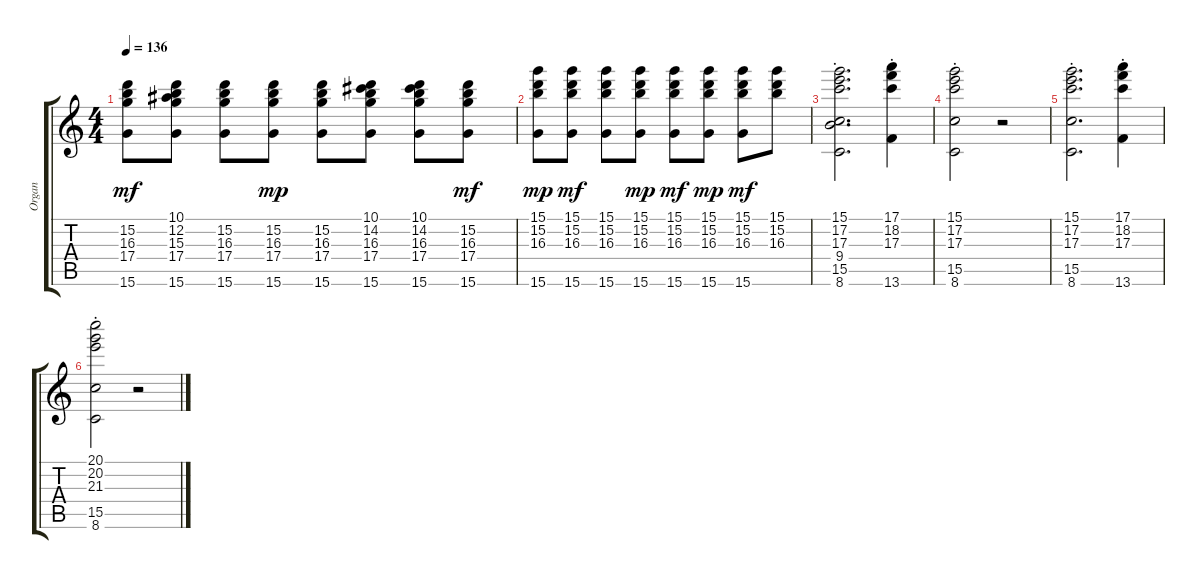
\track ("Organ" "Organ") {instrument overdrivenguitar}
\staff {score tabs}
\tuning (E4 B3 G3 D3 A2 E2) {hide}
\ts (4 4)
\tempo 136
\clef g2
\ks c
(15.2 16.3 17.4 15.6).8{dy mf} (10.1 12.2 15.3 17.4 15.6).8 (15.2 16.3 17.4 15.6).8 (15.2 16.3 17.4 15.6).8{dy mp} (15.2 16.3 17.4 15.6).8 (10.1 14.2 16.3 17.4 15.6).8 (10.1 14.2 16.3 17.4 15.6).8 (15.2 16.3 17.4 15.6).8{dy mf} |
(15.1 15.2 16.3 15.6).8{dy mp} (15.1 15.2 16.3 15.6).8{dy mf} (15.1 15.2 16.3 15.6).8 (15.1 15.2 16.3 15.6).8{dy mp} (15.1 15.2 16.3 15.6).8{dy mf} (15.1 15.2 16.3 15.6).8{dy mp} (15.1 15.2 16.3 15.6).8{dy mf} (15.1 15.2 16.3).8 |
(15.1{st} 17.2{st} 17.3{st} 9.4{st} 15.5{st} 8.6{st}).2{d} (17.1{st} 18.2{st} 17.3{st} 13.6{st}).4 |
(15.1{st} 17.2{st} 17.3{st} 15.5{st} 8.6{st}).2 r.2 |
(15.1{st} 17.2{st} 17.3{st} 15.5{st} 8.6{st}).2{d} (17.1{st} 18.2{st} 17.3{st} 13.6{st}).4 |
(20.1{st} 20.2{st} 21.3{st} 15.5{st} 8.6{st}).2 r.2
